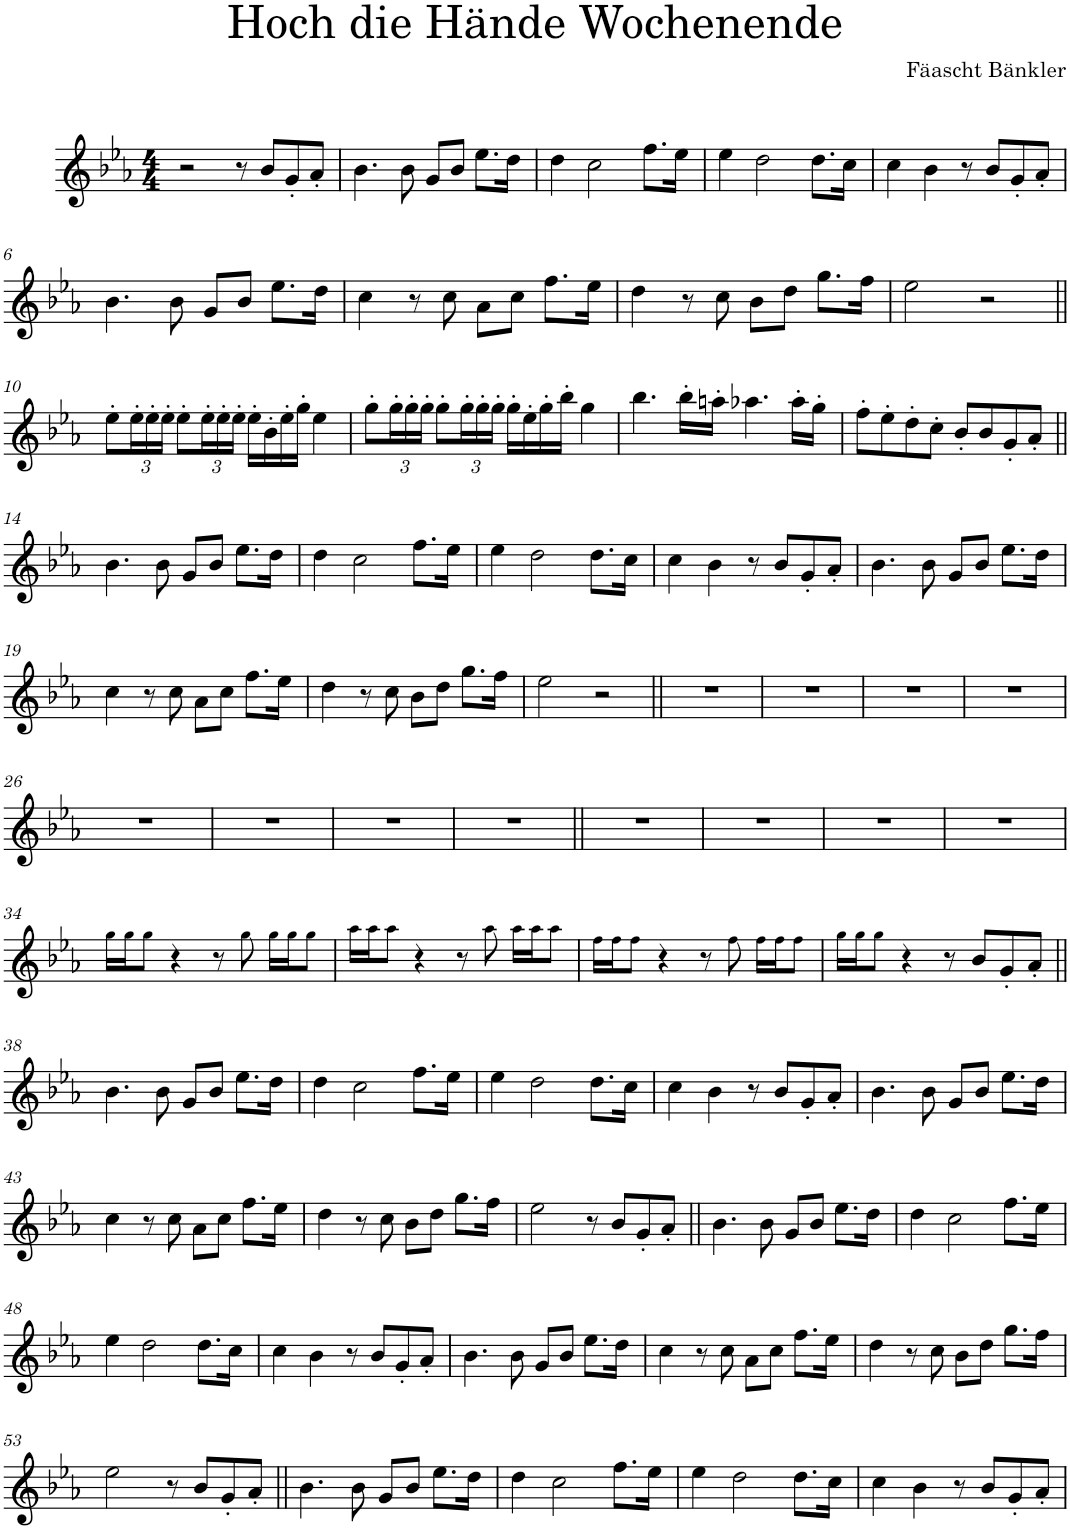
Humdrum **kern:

**kern
*part1
*staff1
*I"Bb Trumpet
*I'Bb Tpt.
*clefG2
*Trd1c2
*k[b-e-a-]
*M4/4
=1
2r
8r
8b-/L
8g'/
8a-'/J
=2
4.b-\
8b-\
8g/L
8b-/J
8.ee-\L
16dd\Jk
=3
4dd\
2cc\
8.ff\L
16ee-\Jk
=4
4ee-\
2dd\
8.dd\L
16cc\Jk
=5
4cc\
4b-\
8r
8b-/L
8g'/
8a-'/J
!!LO:LB:g=z
=6
4.b-\
8b-\
8g/L
8b-/J
8.ee-\L
16dd\Jk
=7
4cc\
8r
8cc\
8a-\L
8cc\J
8.ff\L
16ee-\Jk
=8
4dd\
8r
8cc\
8b-\L
8dd\J
8.gg\L
16ff\Jk
=9
2ee-\
2r
!!LO:LB:g=z
=10||
8ee-'\L
*Xbrackettup
24ee-'\L
24ee-'\
24ee-'\JJ
8ee-'\L
24ee-'\L
24ee-'\
24ee-'\JJ
16ee-'\LL
16b-'\
16ee-'\
16gg'\JJ
4ee-\
=11
8gg'\L
24gg'\L
24gg'\
24gg'\JJ
8gg'\L
24gg'\L
24gg'\
24gg'\JJ
16gg'\LL
16ee-'\
16gg'\
16bb-'\JJ
4gg\
=12
4.bb-\
16bb-'\LL
16aan'\JJ
4.aa-X\
16aa-'\LL
16gg'\JJ
=13
8ff'\L
8ee-'\
8dd'\
8cc'\J
8b-'/L
8b-/
8g'/
8a-'/J
!!LO:LB:g=z
=14||
4.b-\
8b-\
8g/L
8b-/J
8.ee-\L
16dd\Jk
=15
4dd\
2cc\
8.ff\L
16ee-\Jk
=16
4ee-\
2dd\
8.dd\L
16cc\Jk
=17
4cc\
4b-\
8r
8b-/L
8g'/
8a-'/J
=18
4.b-\
8b-\
8g/L
8b-/J
8.ee-\L
16dd\Jk
!!LO:LB:g=z
=19
4cc\
8r
8cc\
8a-\L
8cc\J
8.ff\L
16ee-\Jk
=20
4dd\
8r
8cc\
8b-\L
8dd\J
8.gg\L
16ff\Jk
=21
2ee-\
2r
=22||
1r
=23
1r
=24
1r
=25
1r
!!LO:LB:g=z
=26
1r
=27
1r
=28
1r
=29
1r
=30||
1r
=31
1r
=32
1r
=33
1r
!!LO:LB:g=z
=34
16gg!\LL
16gg!\J
8gg!\J
4r
8r
8gg!\
16gg!\LL
16gg!\J
8gg!\J
=35
16aa-!\LL
16aa-!\J
8aa-!\J
4r
8r
8aa-!\
16aa-!\LL
16aa-!\J
8aa-!\J
=36
16ff!\LL
16ff!\J
8ff!\J
4r
8r
8ff!\
16ff!\LL
16ff!\J
8ff!\J
=37
16gg!\LL
16gg!\J
8gg!\J
4r
8r
8b-/L
8g'/
8a-'/J
!!LO:LB:g=z
=38||
4.b-\
8b-\
8g/L
8b-/J
8.ee-\L
16dd\Jk
=39
4dd\
2cc\
8.ff\L
16ee-\Jk
=40
4ee-\
2dd\
8.dd\L
16cc\Jk
=41
4cc\
4b-\
8r
8b-/L
8g'/
8a-'/J
=42
4.b-\
8b-\
8g/L
8b-/J
8.ee-\L
16dd\Jk
!!LO:LB:g=z
=43
4cc\
8r
8cc\
8a-\L
8cc\J
8.ff\L
16ee-\Jk
=44
4dd\
8r
8cc\
8b-\L
8dd\J
8.gg\L
16ff\Jk
=45
2ee-\
8r
8b-/L
8g'/
8a-'/J
=46||
4.b-\
8b-\
8g/L
8b-/J
8.ee-\L
16dd\Jk
=47
4dd\
2cc\
8.ff\L
16ee-\Jk
!!LO:LB:g=z
=48
4ee-\
2dd\
8.dd\L
16cc\Jk
=49
4cc\
4b-\
8r
8b-/L
8g'/
8a-'/J
=50
4.b-\
8b-\
8g/L
8b-/J
8.ee-\L
16dd\Jk
=51
4cc\
8r
8cc\
8a-\L
8cc\J
8.ff\L
16ee-\Jk
=52
4dd\
8r
8cc\
8b-\L
8dd\J
8.gg\L
16ff\Jk
!!LO:LB:g=z
=53
2ee-\
8r
8b-/L
8g'/
8a-'/J
=54||
4.b-\
8b-\
8g/L
8b-/J
8.ee-\L
16dd\Jk
=55
4dd\
2cc\
8.ff\L
16ee-\Jk
=56
4ee-\
2dd\
8.dd\L
16cc\Jk
=57
4cc\
4b-\
8r
8b-/L
8g'/
8a-'/J
=
*-
